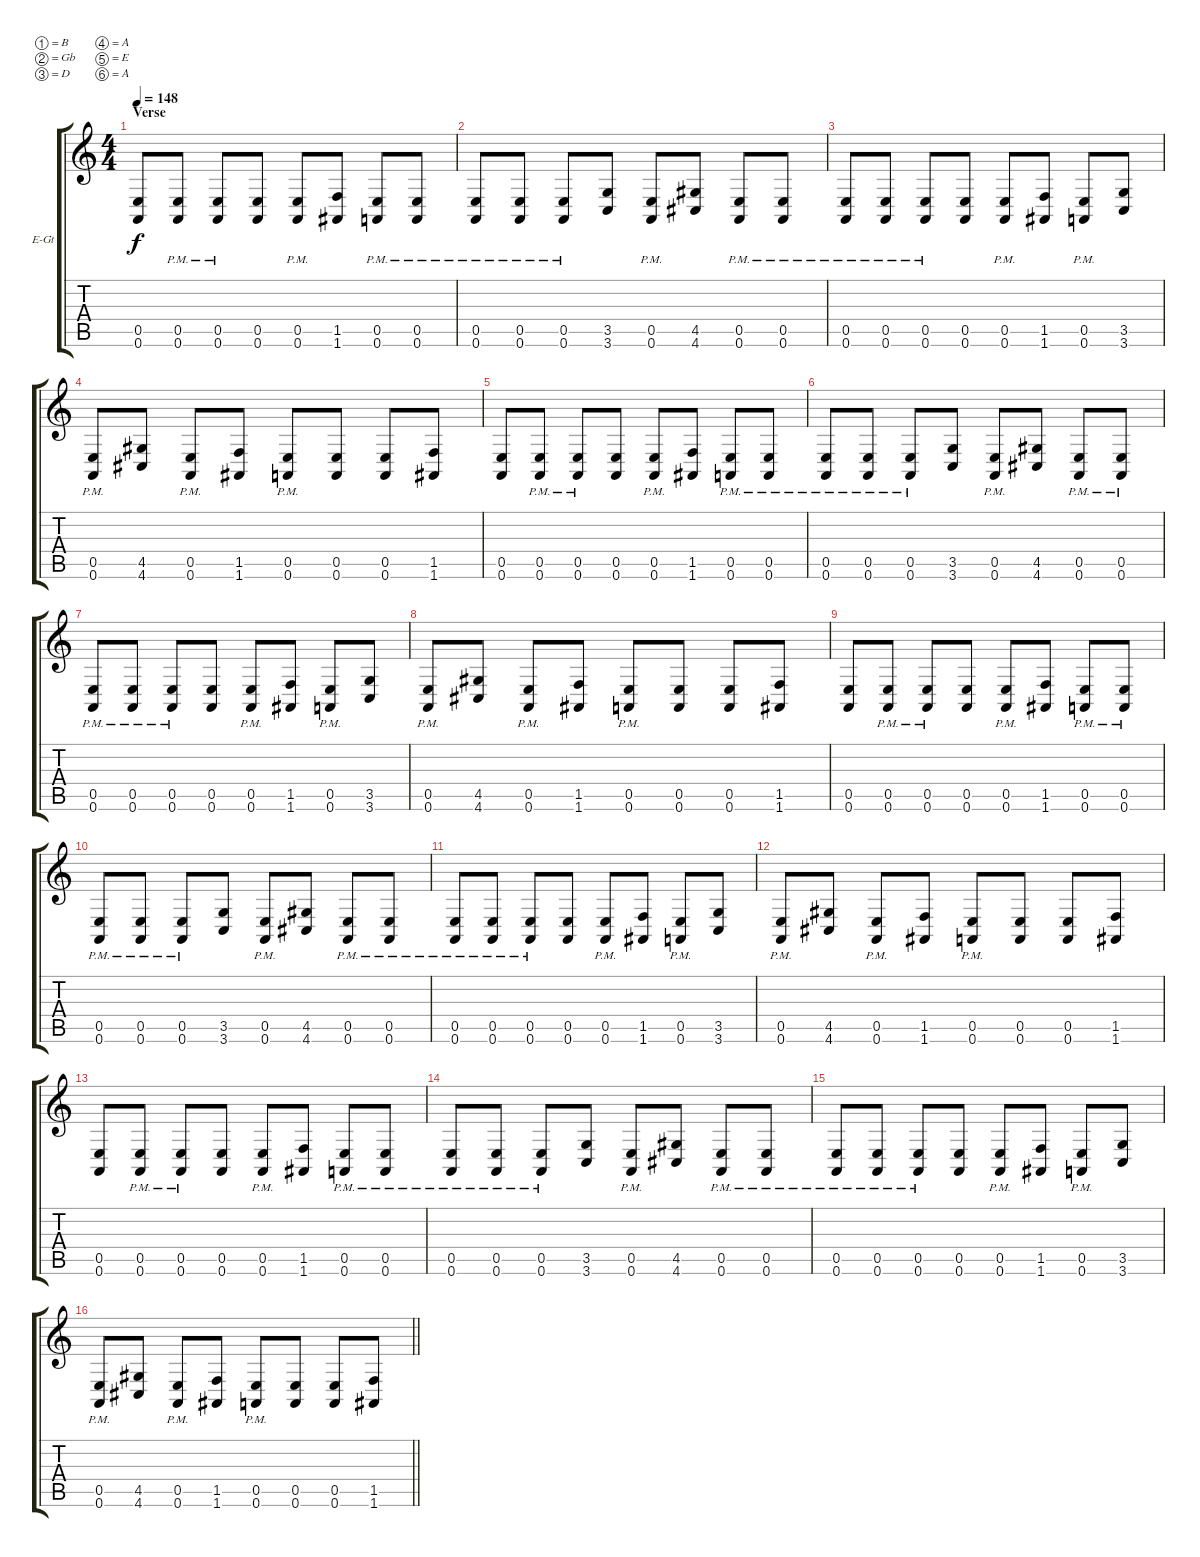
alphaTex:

\bracketExtendMode groupsimilarinstruments
\firstSystemTrackNameOrientation horizontal
\otherSystemsTrackNameOrientation horizontal
\track ("[ALEX]" "E-Gt") {instrument distortionguitar}
\staff {score tabs}
\tuning (B3 Gb3 D3 A2 E2 A1)
\ts (4 4)
\section ("" "Verse")
\tempo 148
\clef g2
\ks c
(0.5 0.6).8{dy f} (0.5{pm} 0.6{pm}).8 (0.5{pm} 0.6{pm}).8 (0.5 0.6).8 (0.5{pm} 0.6{pm}).8 (1.5 1.6).8 (0.5{pm} 0.6{pm}).8 (0.5{pm} 0.6{pm}).8 |
(0.5{pm} 0.6{pm}).8 (0.5{pm} 0.6{pm}).8 (0.5{pm} 0.6{pm}).8 (3.5 3.6).8 (0.5{pm} 0.6{pm}).8 (4.5 4.6).8 (0.5{pm} 0.6{pm}).8 (0.5{pm} 0.6{pm}).8 |
(0.5{pm} 0.6{pm}).8 (0.5{pm} 0.6{pm}).8 (0.5{pm} 0.6{pm}).8 (0.5 0.6).8 (0.5{pm} 0.6{pm}).8 (1.5 1.6).8 (0.5{pm} 0.6{pm}).8 (3.5 3.6).8 |
(0.5{pm} 0.6{pm}).8 (4.5 4.6).8 (0.5{pm} 0.6{pm}).8 (1.5 1.6).8 (0.5{pm} 0.6{pm}).8 (0.5 0.6).8 (0.5 0.6).8 (1.5 1.6).8 |
(0.5 0.6).8 (0.5{pm} 0.6{pm}).8 (0.5{pm} 0.6{pm}).8 (0.5 0.6).8 (0.5{pm} 0.6{pm}).8 (1.5 1.6).8 (0.5{pm} 0.6{pm}).8 (0.5{pm} 0.6{pm}).8 |
(0.5{pm} 0.6{pm}).8 (0.5{pm} 0.6{pm}).8 (0.5{pm} 0.6{pm}).8 (3.5 3.6).8 (0.5{pm} 0.6{pm}).8 (4.5 4.6).8 (0.5{pm} 0.6{pm}).8 (0.5{pm} 0.6{pm}).8 |
(0.5{pm} 0.6{pm}).8 (0.5{pm} 0.6{pm}).8 (0.5{pm} 0.6{pm}).8 (0.5 0.6).8 (0.5{pm} 0.6{pm}).8 (1.5 1.6).8 (0.5{pm} 0.6{pm}).8 (3.5 3.6).8 |
(0.5{pm} 0.6{pm}).8 (4.5 4.6).8 (0.5{pm} 0.6{pm}).8 (1.5 1.6).8 (0.5{pm} 0.6{pm}).8 (0.5 0.6).8 (0.5 0.6).8 (1.5 1.6).8 |
(0.5 0.6).8 (0.5{pm} 0.6{pm}).8 (0.5{pm} 0.6{pm}).8 (0.5 0.6).8 (0.5{pm} 0.6{pm}).8 (1.5 1.6).8 (0.5{pm} 0.6{pm}).8 (0.5{pm} 0.6{pm}).8 |
(0.5{pm} 0.6{pm}).8 (0.5{pm} 0.6{pm}).8 (0.5{pm} 0.6{pm}).8 (3.5 3.6).8 (0.5{pm} 0.6{pm}).8 (4.5 4.6).8 (0.5{pm} 0.6{pm}).8 (0.5{pm} 0.6{pm}).8 |
(0.5{pm} 0.6{pm}).8 (0.5{pm} 0.6{pm}).8 (0.5{pm} 0.6{pm}).8 (0.5 0.6).8 (0.5{pm} 0.6{pm}).8 (1.5 1.6).8 (0.5{pm} 0.6{pm}).8 (3.5 3.6).8 |
(0.5{pm} 0.6{pm}).8 (4.5 4.6).8 (0.5{pm} 0.6{pm}).8 (1.5 1.6).8 (0.5{pm} 0.6{pm}).8 (0.5 0.6).8 (0.5 0.6).8 (1.5 1.6).8 |
(0.5 0.6).8 (0.5{pm} 0.6{pm}).8 (0.5{pm} 0.6{pm}).8 (0.5 0.6).8 (0.5{pm} 0.6{pm}).8 (1.5 1.6).8 (0.5{pm} 0.6{pm}).8 (0.5{pm} 0.6{pm}).8 |
(0.5{pm} 0.6{pm}).8 (0.5{pm} 0.6{pm}).8 (0.5{pm} 0.6{pm}).8 (3.5 3.6).8 (0.5{pm} 0.6{pm}).8 (4.5 4.6).8 (0.5{pm} 0.6{pm}).8 (0.5{pm} 0.6{pm}).8 |
(0.5{pm} 0.6{pm}).8 (0.5{pm} 0.6{pm}).8 (0.5{pm} 0.6{pm}).8 (0.5 0.6).8 (0.5{pm} 0.6{pm}).8 (1.5 1.6).8 (0.5{pm} 0.6{pm}).8 (3.5 3.6).8 |
\barLineRight lightlight
(0.5{pm} 0.6{pm}).8 (4.5 4.6).8 (0.5{pm} 0.6{pm}).8 (1.5 1.6).8 (0.5{pm} 0.6{pm}).8 (0.5 0.6).8 (0.5 0.6).8 (1.5 1.6).8
